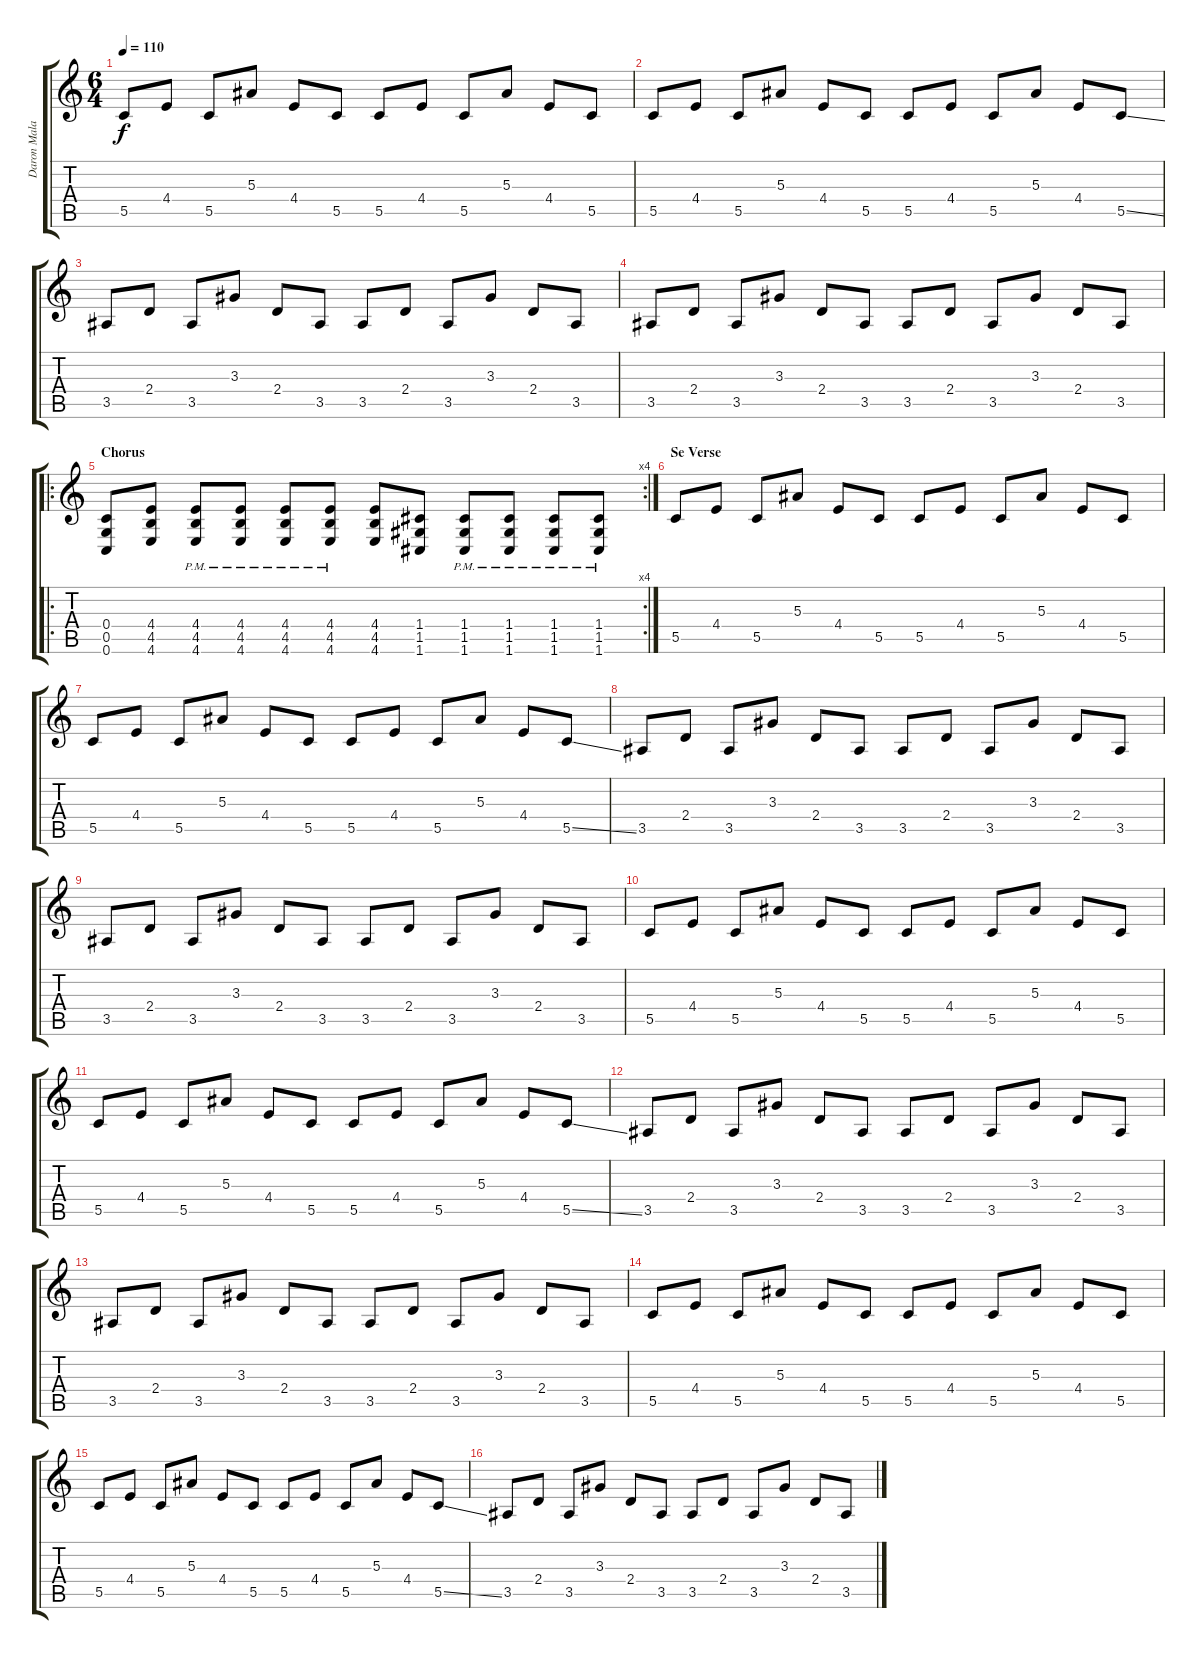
\track ("Daron Malakian" "Daron Mala") {instrument electricguitarclean}
\staff {score tabs}
\tuning (D4 A3 F3 C3 G2 C2) {hide}
\ts (6 4)
\tempo 110
\clef g2
\ks c
5.5.8{dy f} 4.4.8 5.5.8 5.3.8 4.4.8 5.5.8 5.5.8 4.4.8 5.5.8 5.3.8 4.4.8 5.5.8 |
5.5.8 4.4.8 5.5.8 5.3.8 4.4.8 5.5.8 5.5.8 4.4.8 5.5.8 5.3.8 4.4.8 5.5{ss}.8 |
3.5.8 2.4.8 3.5.8 3.3.8 2.4.8 3.5.8 3.5.8 2.4.8 3.5.8 3.3.8 2.4.8 3.5.8 |
3.5.8 2.4.8 3.5.8 3.3.8 2.4.8 3.5.8 3.5.8 2.4.8 3.5.8 3.3.8 2.4.8 3.5.8 |
\ro
\rc 4
\section ("" "Chorus")
(0.4 0.5 0.6).8{instrument distortionguitar} (4.4 4.5 4.6).8 (4.4{pm} 4.5{pm} 4.6{pm}).8 (4.4{pm} 4.5{pm} 4.6{pm}).8 (4.4{pm} 4.5{pm} 4.6{pm}).8 (4.4{pm} 4.5{pm} 4.6{pm}).8 (4.4 4.5 4.6).8 (1.4 1.5 1.6).8 (1.4{pm} 1.5{pm} 1.6{pm}).8 (1.4{pm} 1.5{pm} 1.6{pm}).8 (1.4{pm} 1.5{pm} 1.6{pm}).8 (1.4{pm} 1.5{pm} 1.6{pm}).8 |
\section ("" "Se Verse")
5.5.8{instrument electricguitarclean} 4.4.8 5.5.8 5.3.8 4.4.8 5.5.8 5.5.8 4.4.8 5.5.8 5.3.8 4.4.8 5.5.8 |
5.5.8 4.4.8 5.5.8 5.3.8 4.4.8 5.5.8 5.5.8 4.4.8 5.5.8 5.3.8 4.4.8 5.5{ss}.8 |
3.5.8 2.4.8 3.5.8 3.3.8 2.4.8 3.5.8 3.5.8 2.4.8 3.5.8 3.3.8 2.4.8 3.5.8 |
3.5.8 2.4.8 3.5.8 3.3.8 2.4.8 3.5.8 3.5.8 2.4.8 3.5.8 3.3.8 2.4.8 3.5.8 |
5.5.8 4.4.8 5.5.8 5.3.8 4.4.8 5.5.8 5.5.8 4.4.8 5.5.8 5.3.8 4.4.8 5.5.8 |
5.5.8 4.4.8 5.5.8 5.3.8 4.4.8 5.5.8 5.5.8 4.4.8 5.5.8 5.3.8 4.4.8 5.5{ss}.8 |
3.5.8 2.4.8 3.5.8 3.3.8 2.4.8 3.5.8 3.5.8 2.4.8 3.5.8 3.3.8 2.4.8 3.5.8 |
3.5.8 2.4.8 3.5.8 3.3.8 2.4.8 3.5.8 3.5.8 2.4.8 3.5.8 3.3.8 2.4.8 3.5.8 |
5.5.8 4.4.8 5.5.8 5.3.8 4.4.8 5.5.8 5.5.8 4.4.8 5.5.8 5.3.8 4.4.8 5.5.8 |
5.5.8 4.4.8 5.5.8 5.3.8 4.4.8 5.5.8 5.5.8 4.4.8 5.5.8 5.3.8 4.4.8 5.5{ss}.8 |
3.5.8 2.4.8 3.5.8 3.3.8 2.4.8 3.5.8 3.5.8 2.4.8 3.5.8 3.3.8 2.4.8 3.5.8
